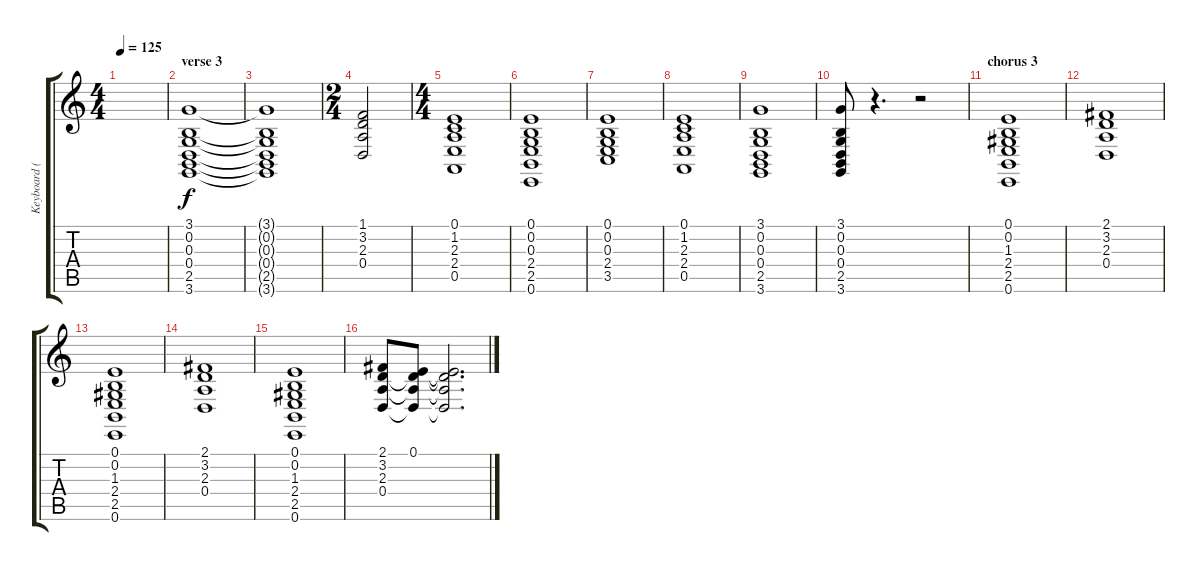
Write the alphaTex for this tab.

\track ("Keyboard (Wright)" "Keyboard (") {instrument drawbarorgan}
\staff {score tabs}
\tuning (E4 B3 G3 D3 A2 E2) {hide}
\ts (4 4)
\tempo 125
\clef g2
\ks c
|
\section ("" "verse 3")
(3.1 0.2 0.3 0.4 2.5 3.6).1 |
(3.1{t} 0.2{t} 0.3{t} 0.4{t} 2.5{t} 3.6{t}).1 |
\ts (2 4)
(1.1 3.2 2.3 0.4).2 |
\ts (4 4)
(0.1 1.2 2.3 2.4 0.5).1 |
(0.1 0.2 0.3 2.4 2.5 0.6).1 |
(0.1 0.2 0.3 2.4 3.5).1 |
(0.1 1.2 2.3 2.4 0.5).1 |
(3.1 0.2 0.3 0.4 2.5 3.6).1 |
(3.1 0.2 0.3 0.4 2.5 3.6).8 r.4{d} r.2 |
\section ("" "chorus 3")
(0.1 0.2 1.3 2.4 2.5 0.6).1 |
(2.1 3.2 2.3 0.4).1 |
(0.1 0.2 1.3 2.4 2.5 0.6).1 |
(2.1 3.2 2.3 0.4).1 |
(0.1 0.2 1.3 2.4 2.5 0.6).1 |
(2.1 3.2 2.3 0.4).8 (0.1 3.2{t} 2.3{t} 0.4{t}).8 (0.1{t} 3.2{t} 2.3{t} 0.4{t}).2{d}
